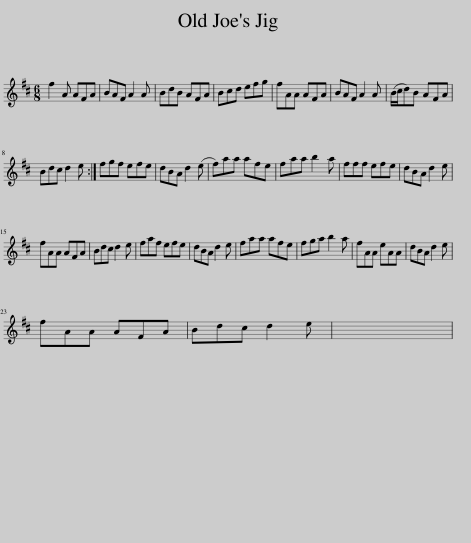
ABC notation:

X:1
L:1/8
M:6/8
I:linebreak $
K:D
V:1 treble
V:1
 f2 A AFA | BAF A2 A | BdB AFA | Bcd efg | fAA AFA | %5
 BAF A2 A | (B/c/d)B AFA |$ Bdc d2 e :| fgf efe | dBA d2 (e | %10
 f)aa afe | faa b2 a | fff efe | dBA d2 e |$ fAA AFA | %15
 Bdc d2 e | faf efe | dBA d2 e | faa afe | fga b2 a | %20
 fAA eAA | dBA d2 e |$ fAA AFA | Bdc d2 e | x6 | %25
